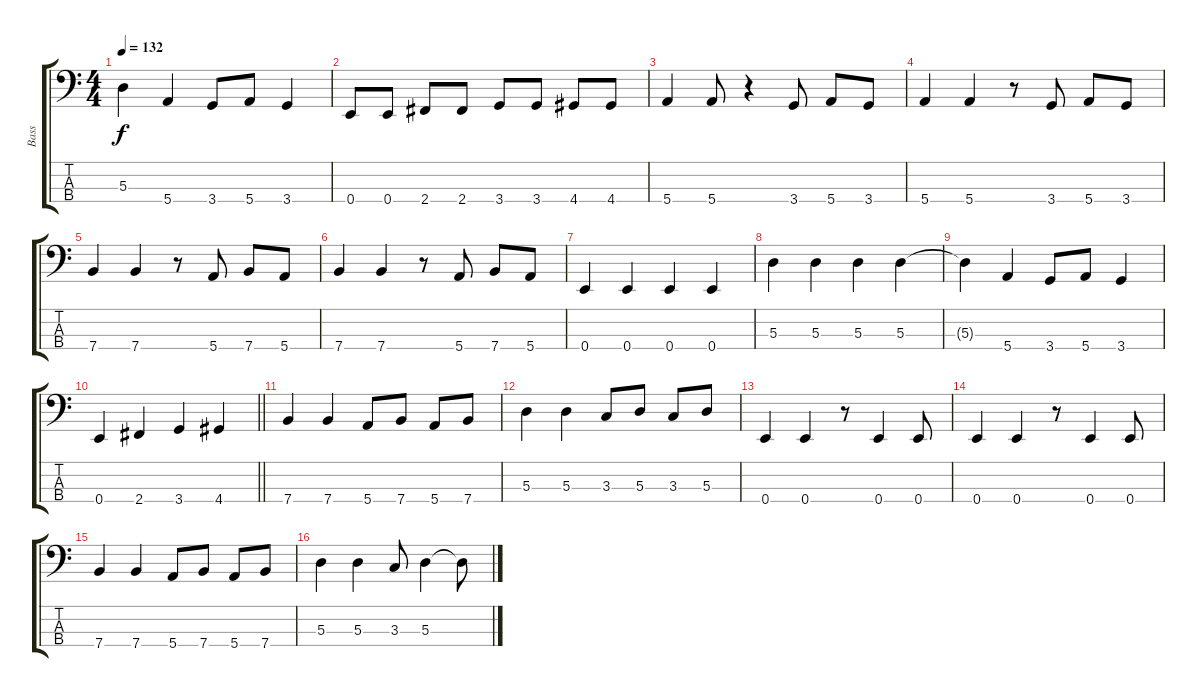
\track ("Bass" "Bass") {instrument electricbasspick}
\staff {score tabs}
\tuning (G2 D2 A1 E1) {hide}
\ts (4 4)
\tempo 132
\clef f4
\ks c
5.3{t}.4{dy f} 5.4.4 3.4.8 5.4.8 3.4.4 |
0.4.8 0.4.8 2.4.8 2.4.8 3.4.8 3.4.8 4.4.8 4.4.8 |
5.4.4 5.4.8 r.4 3.4.8 5.4.8 3.4.8 |
5.4.4 5.4.4 r.8 3.4.8 5.4.8 3.4.8 |
7.4.4 7.4.4 r.8 5.4.8 7.4.8 5.4.8 |
7.4.4 7.4.4 r.8 5.4.8 7.4.8 5.4.8 |
0.4.4 0.4.4 0.4.4 0.4.4 |
5.3.4 5.3.4 5.3.4 5.3.4 |
5.3{t}.4 5.4.4 3.4.8 5.4.8 3.4.4 |
\barLineRight lightlight
0.4.4 2.4.4 3.4.4 4.4.4 |
\section ("" "")
7.4.4 7.4.4 5.4.8 7.4.8 5.4.8 7.4.8 |
5.3.4 5.3.4 3.3.8 5.3.8 3.3.8 5.3.8 |
0.4.4 0.4.4 r.8 0.4.4 0.4.8 |
0.4.4 0.4.4 r.8 0.4.4 0.4.8 |
7.4.4 7.4.4 5.4.8 7.4.8 5.4.8 7.4.8 |
5.3.4 5.3.4 3.3.8 5.3.4 5.3{t}.8
